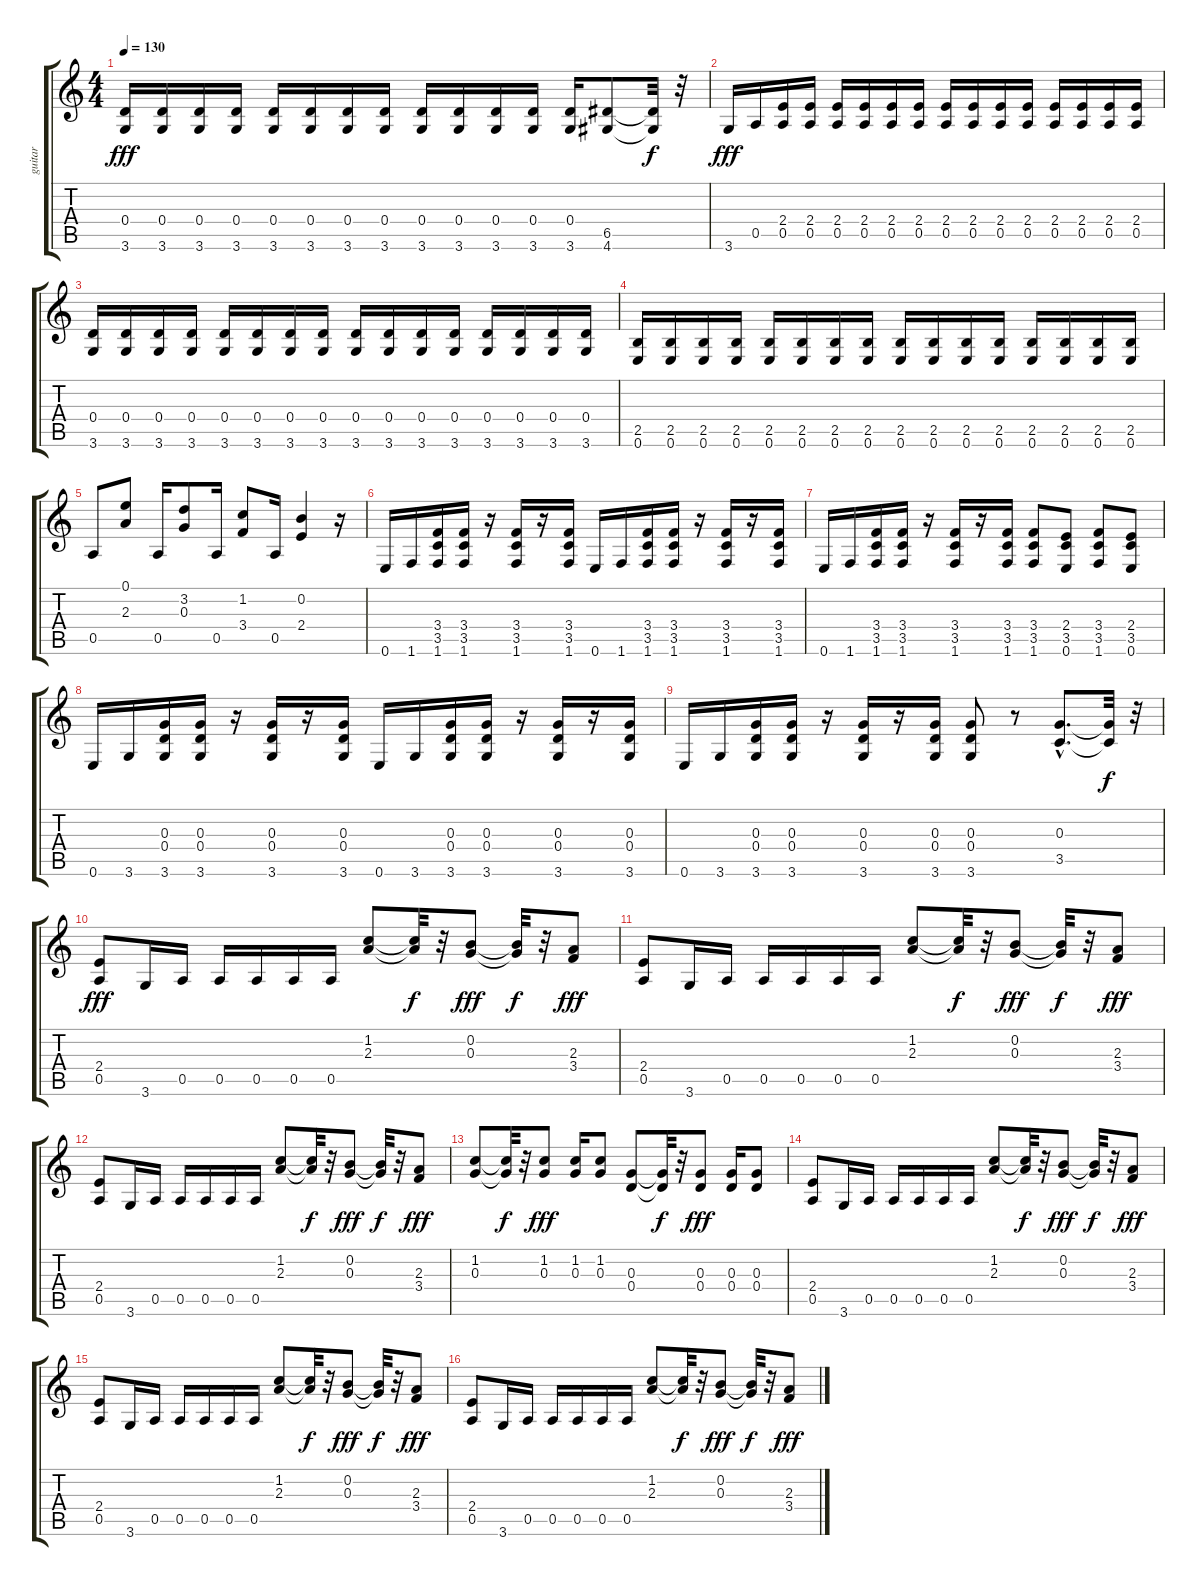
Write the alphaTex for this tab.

\track ("guitar" "guitar") {instrument distortionguitar}
\staff {score tabs}
\tuning (E4 B3 G3 D3 A2 E2) {hide}
\ts (4 4)
\tempo 130
\clef g2
\ks c
(0.4 3.6).16{dy fff} (0.4 3.6).16 (0.4 3.6).16 (0.4 3.6).16 (0.4 3.6).16 (0.4 3.6).16 (0.4 3.6).16 (0.4 3.6).16 (0.4 3.6).16 (0.4 3.6).16 (0.4 3.6).16 (0.4 3.6).16 (0.4 3.6).16 (6.5 4.6).8 (6.5{t} 4.6{t}).32{dy f} r.32 |
3.6.16{dy fff} 0.5.16 (2.4 0.5).16 (2.4 0.5).16 (2.4 0.5).16 (2.4 0.5).16 (2.4 0.5).16 (2.4 0.5).16 (2.4 0.5).16 (2.4 0.5).16 (2.4 0.5).16 (2.4 0.5).16 (2.4 0.5).16 (2.4 0.5).16 (2.4 0.5).16 (2.4 0.5).16 |
(0.4 3.6).16 (0.4 3.6).16 (0.4 3.6).16 (0.4 3.6).16 (0.4 3.6).16 (0.4 3.6).16 (0.4 3.6).16 (0.4 3.6).16 (0.4 3.6).16 (0.4 3.6).16 (0.4 3.6).16 (0.4 3.6).16 (0.4 3.6).16 (0.4 3.6).16 (0.4 3.6).16 (0.4 3.6).16 |
(2.5 0.6).16 (2.5 0.6).16 (2.5 0.6).16 (2.5 0.6).16 (2.5 0.6).16 (2.5 0.6).16 (2.5 0.6).16 (2.5 0.6).16 (2.5 0.6).16 (2.5 0.6).16 (2.5 0.6).16 (2.5 0.6).16 (2.5 0.6).16 (2.5 0.6).16 (2.5 0.6).16 (2.5 0.6).16 |
0.5.8 (0.1 2.3).8 0.5.16 (3.2 0.3).8 0.5.16 (1.2 3.4).8 0.5.16 (0.2 2.4).4 r.16 |
0.6.16 1.6.16 (3.4 3.5 1.6).16 (3.4 3.5 1.6).16 r.16 (3.4 3.5 1.6).16 r.16 (3.4 3.5 1.6).16 0.6.16 1.6.16 (3.4 3.5 1.6).16 (3.4 3.5 1.6).16 r.16 (3.4 3.5 1.6).16 r.16 (3.4 3.5 1.6).16 |
0.6.16 1.6.16 (3.4 3.5 1.6).16 (3.4 3.5 1.6).16 r.16 (3.4 3.5 1.6).16 r.16 (3.4 3.5 1.6).16 (3.4 3.5 1.6).8 (2.4 3.5 0.6).8 (3.4 3.5 1.6).8 (2.4 3.5 0.6).8 |
0.6.16 3.6.16 (0.3 0.4 3.6).16 (0.3 0.4 3.6).16 r.16 (0.3 0.4 3.6).16 r.16 (0.3 0.4 3.6).16 0.6.16 3.6.16 (0.3 0.4 3.6).16 (0.3 0.4 3.6).16 r.16 (0.3 0.4 3.6).16 r.16 (0.3 0.4 3.6).16 |
0.6.16 3.6.16 (0.3 0.4 3.6).16 (0.3 0.4 3.6).16 r.16 (0.3 0.4 3.6).16 r.16 (0.3 0.4 3.6).16 (0.3 0.4 3.6).8 r.8 (0.3{hac} 3.5{hac}).8{d} (0.3{t} 3.5{t}).32{dy f} r.32 |
(2.4 0.5).8{dy fff} 3.6.16 0.5.16 0.5.16 0.5.16 0.5.16 0.5.16 (1.2 2.3).8 (1.2{t} 2.3{t}).32{dy f} r.32 (0.2 0.3).8{dy fff} (0.2{t} 0.3{t}).32{dy f} r.32 (2.3 3.4).8{dy fff} |
(2.4 0.5).8 3.6.16 0.5.16 0.5.16 0.5.16 0.5.16 0.5.16 (1.2 2.3).8 (1.2{t} 2.3{t}).32{dy f} r.32 (0.2 0.3).8{dy fff} (0.2{t} 0.3{t}).32{dy f} r.32 (2.3 3.4).8{dy fff} |
(2.4 0.5).8 3.6.16 0.5.16 0.5.16 0.5.16 0.5.16 0.5.16 (1.2 2.3).8 (1.2{t} 2.3{t}).32{dy f} r.32 (0.2 0.3).8{dy fff} (0.2{t} 0.3{t}).32{dy f} r.32 (2.3 3.4).8{dy fff} |
(1.2 0.3).8 (1.2{t} 0.3{t}).32{dy f} r.32 (1.2 0.3).8{dy fff} (1.2 0.3).16 (1.2 0.3).8 (0.3 0.4).8 (0.3{t} 0.4{t}).32{dy f} r.32 (0.3 0.4).8{dy fff} (0.3 0.4).16 (0.3 0.4).8 |
(2.4 0.5).8 3.6.16 0.5.16 0.5.16 0.5.16 0.5.16 0.5.16 (1.2 2.3).8 (1.2{t} 2.3{t}).32{dy f} r.32 (0.2 0.3).8{dy fff} (0.2{t} 0.3{t}).32{dy f} r.32 (2.3 3.4).8{dy fff} |
(2.4 0.5).8 3.6.16 0.5.16 0.5.16 0.5.16 0.5.16 0.5.16 (1.2 2.3).8 (1.2{t} 2.3{t}).32{dy f} r.32 (0.2 0.3).8{dy fff} (0.2{t} 0.3{t}).32{dy f} r.32 (2.3 3.4).8{dy fff} |
(2.4 0.5).8 3.6.16 0.5.16 0.5.16 0.5.16 0.5.16 0.5.16 (1.2 2.3).8 (1.2{t} 2.3{t}).32{dy f} r.32 (0.2 0.3).8{dy fff} (0.2{t} 0.3{t}).32{dy f} r.32 (2.3 3.4).8{dy fff}
